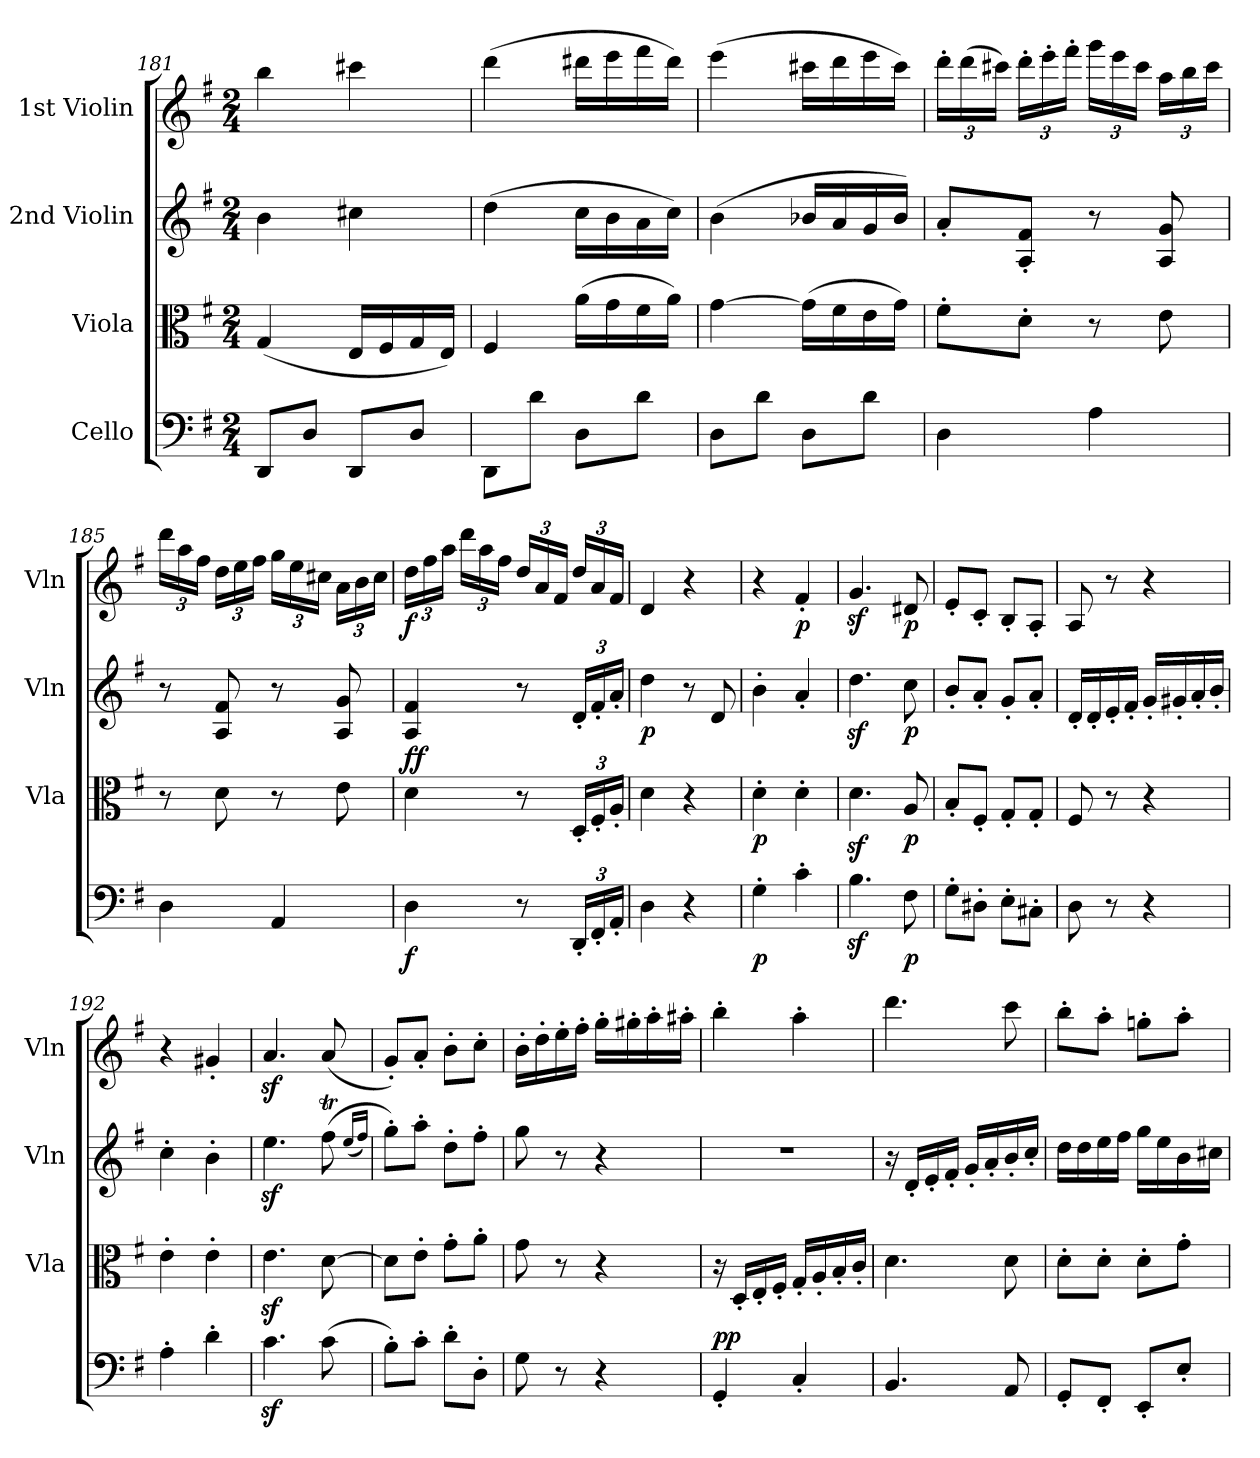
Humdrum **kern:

**kern	**dynam	**kern	**dynam	**kern	**dynam	**kern	**dynam
*part4	*part4	*part3	*part3	*part2	*part2	*part1	*part1
*staff4	*staff4	*staff3	*staff3	*staff2	*staff2	*staff1	*staff1
*I"Cello	*	*I"Viola	*	*I"2nd Violin	*	*I"1st Violin	*
*	*	*I'Vla	*	*I'Vln	*	*I'Vln	*
*clefF4	*	*clefC3	*	*clefG2	*	*clefG2	*
*k[f#]	*	*k[f#]	*	*k[f#]	*	*k[f#]	*
*G:	*	*G:	*	*G:	*	*G:	*
*M2/4	*	*M2/4	*	*M2/4	*	*M2/4	*
=181	=181	=181	=181	=181	=181	=181	=181
8DDL	.	(4G	.	4b	.	4bb	.
8DJ	.	.	.	.	.	.	.
8DDL	.	16ELL	.	4cc#X	.	4ccc#X	.
.	.	16F#	.	.	.	.	.
8DJ	.	16G	.	.	.	.	.
.	.	16EJJ)	.	.	.	.	.
=182	=182	=182	=182	=182	=182	=182	=182
8DDL	.	4F#	.	(4dd	.	(4ddd	.
8dJ	.	.	.	.	.	.	.
8DL	.	(16aLL	.	16ccLL	.	16ddd#XLL	.
.	.	16g	.	16b	.	16eee	.
8dJ	.	16f#	.	16a	.	16fff#	.
.	.	16aJJ)	.	16ccJJ)	.	16ddd#JJ)	.
=183	=183	=183	=183	=183	=183	=183	=183
8DL	.	[4g	.	(4b	.	(4eee	.
8dJ	.	.	.	.	.	.	.
8DL	.	(16gLL]	.	16b-XLL	.	16ccc#XLL	.
.	.	16f#	.	16a	.	16ddd	.
8dJ	.	16e	.	16g	.	16eee	.
.	.	16gJJ)	.	16b-JJ)	.	16ccc#JJ)	.
=184	=184	=184	=184	=184	=184	=184	=184
4D	.	8f#'L	.	8a'L	.	24ddd'LL	.
.	.	.	.	.	.	(24ddd	.
.	.	.	.	.	.	24ccc#XJJ)	.
.	.	8d'J	.	8A' 8f#'J	.	24ddd'LL	.
.	.	.	.	.	.	24eee'	.
.	.	.	.	.	.	24fff#'JJ	.
4A	.	8r	.	8r	.	24gggLL	.
.	.	.	.	.	.	24eee	.
.	.	.	.	.	.	24ccc#JJ	.
.	.	8e	.	8A 8g	.	24aaLL	.
.	.	.	.	.	.	24bb	.
.	.	.	.	.	.	24ccc#JJ	.
=185	=185	=185	=185	=185	=185	=185	=185
4D	.	8r	.	8r	.	24dddLL	.
.	.	.	.	.	.	24aa	.
.	.	.	.	.	.	24ff#JJ	.
.	.	8d	.	8A 8f#	.	24ddLL	.
.	.	.	.	.	.	24ee	.
.	.	.	.	.	.	24ff#JJ	.
4AA	.	8r	.	8r	.	24ggLL	.
.	.	.	.	.	.	24ee	.
.	.	.	.	.	.	24cc#XJJ	.
.	.	8e	.	8A 8g	.	24aLL	.
.	.	.	.	.	.	24b	.
.	.	.	.	.	.	24cc#JJ	.
=186	=186	=186	=186	=186	=186	=186	=186
!	!	!	!LO:DY:a	!	!	!	!
4D	f	4d	ff	4A 4f#	.	24ddLL	f
.	.	.	.	.	.	24ff#	.
.	.	.	.	.	.	24aaJJ	.
.	.	.	.	.	.	24dddLL	.
.	.	.	.	.	.	24aa	.
.	.	.	.	.	.	24ff#JJ	.
8r	.	8r	.	8r	.	24ddLL	.
.	.	.	.	.	.	24a	.
.	.	.	.	.	.	24f#JJ	.
24DD'LL	.	24D'LL	.	24d'LL	.	24ddLL	.
24FF#'	.	24F#'	.	24f#'	.	24a	.
24AA'JJ	.	24A'JJ	.	24a'JJ	.	24f#JJ	.
=187	=187	=187	=187	=187	=187	=187	=187
4D	.	4d	.	4dd	p	4d	.
4r	.	4r	.	8r	.	4r	.
.	.	.	.	8d	.	.	.
=188	=188	=188	=188	=188	=188	=188	=188
4G'	p	4d'	p	4b'	.	4r	.
4c'	.	4d'	.	4a'	.	4f#'	p
=189	=189	=189	=189	=189	=189	=189	=189
4.Bz	.	4.dz	.	4.ddz	.	4.gz	.
8F#	p	8A	p	8cc	p	8d#X	p
=190	=190	=190	=190	=190	=190	=190	=190
8G'L	.	8B'L	.	8b'L	.	8e'L	.
8D#X'J	.	8F#'J	.	8a'J	.	8c'J	.
8E'L	.	8G'L	.	8g'L	.	8B'L	.
8C#X'J	.	8G'J	.	8a'J	.	8A'J	.
=191	=191	=191	=191	=191	=191	=191	=191
8D	.	8F#	.	16d'LL	.	8A	.
.	.	.	.	16d'	.	.	.
8r	.	8r	.	16e'	.	8r	.
.	.	.	.	16f#'JJ	.	.	.
4r	.	4r	.	16g'LL	.	4r	.
.	.	.	.	16g#X'	.	.	.
.	.	.	.	16a'	.	.	.
.	.	.	.	16b'JJ	.	.	.
=192	=192	=192	=192	=192	=192	=192	=192
4A'	.	4e'	.	4cc'	.	4r	.
4d'	.	4e'	.	4b'	.	4g#X'	.
=193	=193	=193	=193	=193	=193	=193	=193
4.cz	.	4.ez	.	4.eez	.	4.az	.
(8c	.	[8d	.	(8ff#t	.	(8a	.
.	.	.	.	(16qqee/LL	.	.	.
.	.	.	.	16qqff#/JJ)	.	.	.
=194	=194	=194	=194	=194	=194	=194	=194
8B'L)	.	8dL]	.	8gg'L)	.	8g'L)	.
8c'J	.	8e'J	.	8aa'J	.	8a'J	.
8d'L	.	8g'L	.	8dd'L	.	8b'L	.
8D'J	.	8a'J	.	8ff#'J	.	8cc'J	.
=195	=195	=195	=195	=195	=195	=195	=195
8G	.	8g	.	8gg	.	16b'LL	.
.	.	.	.	.	.	16dd'	.
8r	.	8r	.	8r	.	16ee'	.
.	.	.	.	.	.	16ff#'JJ	.
4r	.	4r	.	4r	.	16gg'LL	.
.	.	.	.	.	.	16gg#X'	.
.	.	.	.	.	.	16aa'	.
.	.	.	.	.	.	16aa#X'JJ	.
=196	=196	=196	=196	=196	=196	=196	=196
!	!LO:DY:a	!	!	!	!	!	!
4GG'	pp	16r	.	2r	.	4bb'	.
.	.	16D'LL	.	.	.	.	.
.	.	16E'	.	.	.	.	.
.	.	16F#'JJ	.	.	.	.	.
4C'	.	16G'LL	.	.	.	4aa'	.
.	.	16A'	.	.	.	.	.
.	.	16B'	.	.	.	.	.
.	.	16c'JJ	.	.	.	.	.
=197	=197	=197	=197	=197	=197	=197	=197
4.BB	.	4.d	.	16r	.	4.ddd	.
.	.	.	.	16d'LL	.	.	.
.	.	.	.	16e'	.	.	.
.	.	.	.	16f#'JJ	.	.	.
.	.	.	.	16g'LL	.	.	.
.	.	.	.	16a'	.	.	.
8AA	.	8d	.	16b'	.	8ccc	.
.	.	.	.	16cc'JJ	.	.	.
=198	=198	=198	=198	=198	=198	=198	=198
8GG'L	.	8d'L	.	16ddLL	.	8bb'L	.
.	.	.	.	16dd	.	.	.
8FF#'J	.	8d'J	.	16ee	.	8aa'J	.
.	.	.	.	16ff#JJ	.	.	.
8EE'L	.	8d'L	.	16ggLL	.	8ggn'L	.
.	.	.	.	16ee	.	.	.
8E'J	.	8g'J	.	16b	.	8aa'J	.
.	.	.	.	16cc#XJJ	.	.	.
=	=	=	=	=	=	=	=
*-	*-	*-	*-	*-	*-	*-	*-
